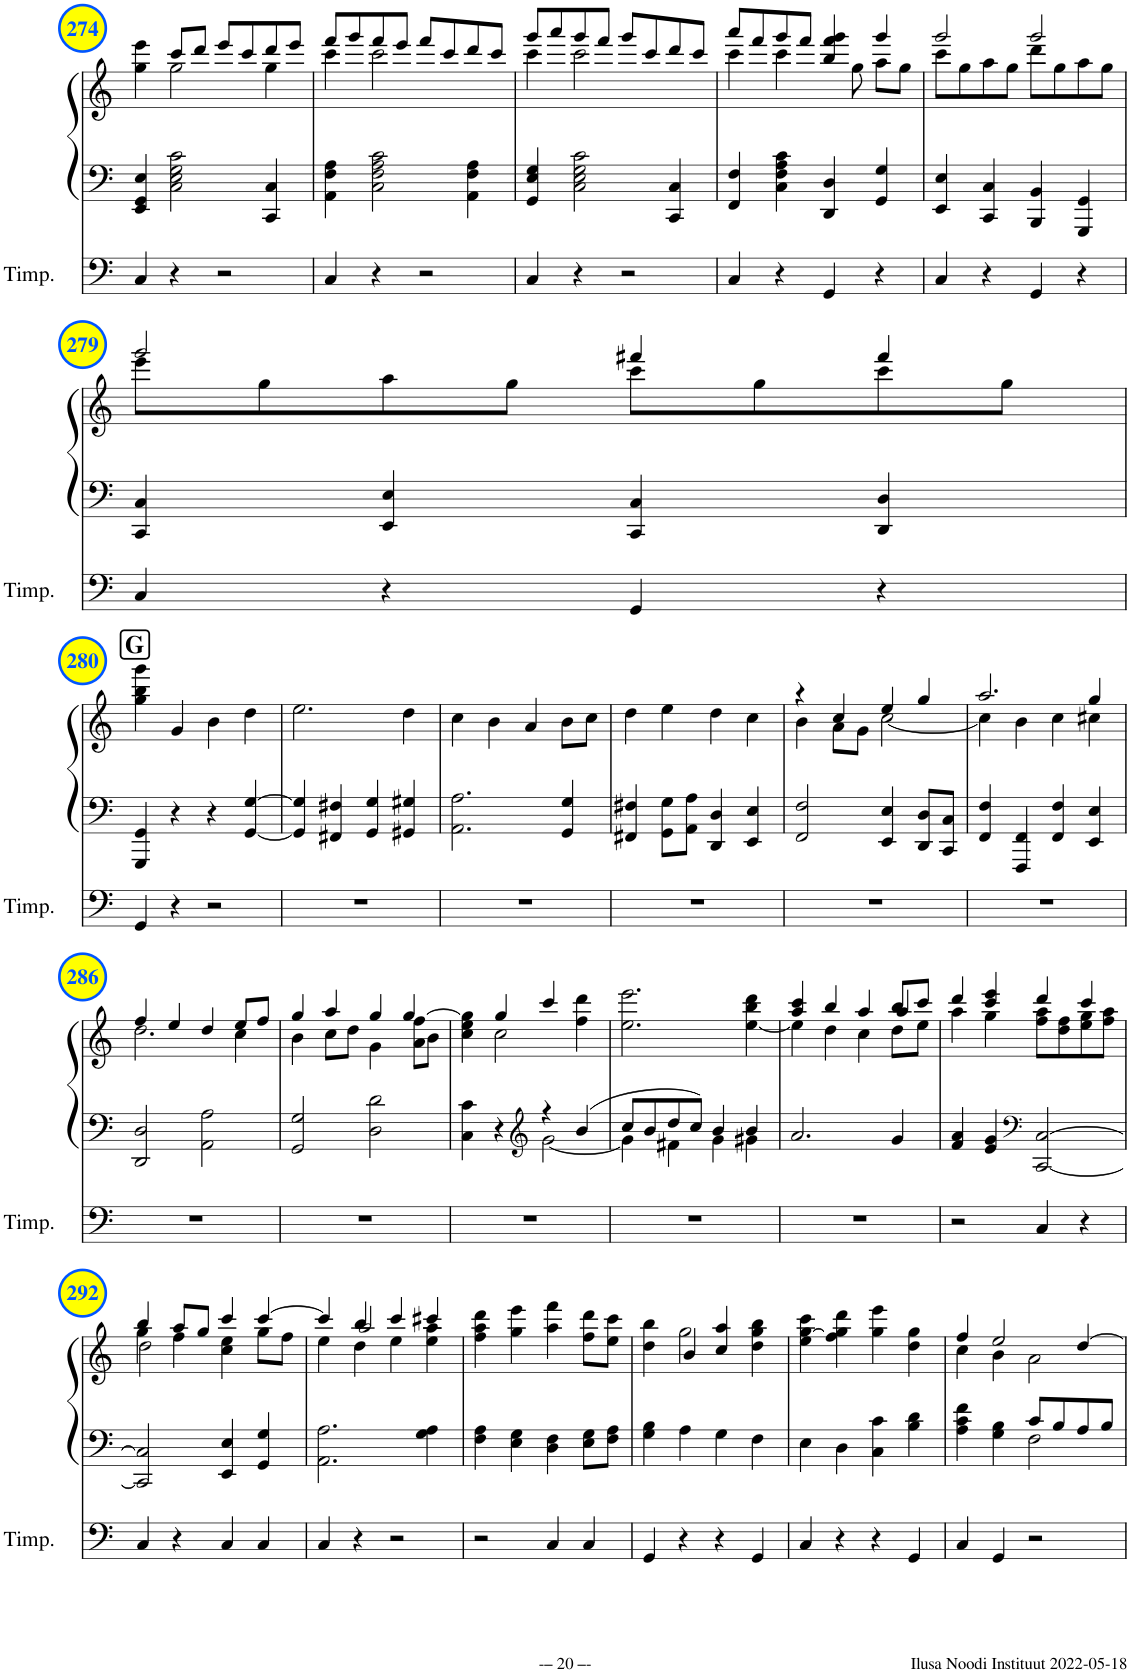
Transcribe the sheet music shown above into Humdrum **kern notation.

**kern	**kern	**kern
*part2	*part1	*part1
*staff3	*staff2	*staff1
*I"Timpani	*I"Piano	*
*I'Timp.	*I'Pno	*
!!LO:PB:g=z
*clefF4	*clefF4	*clefG2
*k[]	*k[]	*k[]
*M4/4	*M4/4	*M4/4
*met(c)	*met(c)	*met(c)
=274	=274	=274
*	*	*^
4C/	4EE/ 4GG/ 4E/	4gg\ 4eee\	4ryy
4r	2C\ 2E\ 2G\ 2c\	8ccc/L	2gg\
.	.	8ddd/J	.
2r	.	8eee/L	.
.	.	8ccc/	.
.	4CC/ 4C/	8ddd/	4gg\
.	.	8eee/J	.
=275	=275	=275	=275
4C/	4AA\ 4F\ 4A\	8fff/L	4ccc\
.	.	8ggg/	.
4r	2C\ 2F\ 2A\ 2c\	8fff/	2ccc\
.	.	8eee/J	.
2r	.	8fff/L	.
.	.	8ccc/	.
.	4AA\ 4F\ 4A\	8ddd/	4ryy
.	.	8ccc/J	.
=276	=276	=276	=276
4C/	4GG/ 4E/ 4G/	8ggg/L	4ccc\
.	.	8aaa/	.
4r	2C\ 2E\ 2G\ 2c\	8ggg/	2ccc\
.	.	8fff/J	.
2r	.	8ggg/L	.
.	.	8ccc/	.
.	4CC/ 4C/	8ddd/	4ryy
.	.	8ccc/J	.
=277	=277	=277	=277
*	*	*	*^
4C/	4FF/ 4F/	8aaa/L	8ryy	4ccc\
.	.	8fff/	8ryy@	.
4r	4C\ 4F\ 4A\ 4c\	8ggg/	8ryy@	4ccc\
.	.	8fff/J	8ryy@	.
4GG/	4DD/ 4D/	4bb/ 4fff/ 4ggg/	8ryy@	4ryy
.	.	.	8gg\	.
4r	4GG/ 4G/	4ggg/	4ryy	8aa\L
.	.	.	.	8gg\J
*	*	*	*v	*v
=278	=278	=278	=278
4C/	4EE/ 4E/	2ggg/	8ccc\L
.	.	.	8gg\
4r	4CC/ 4C/	.	8aa\
.	.	.	8gg\J
4GG/	4BBB/ 4BB/	2ggg/	8ddd\L
.	.	.	8gg\
4r	4GGG/ 4GG/	.	8aa\
.	.	.	8gg\J
!!LO:LB:g=z	!!
=279	=279	=279	=279
4C/	4CC/ 4C/	2ggg/	8eee\L
.	.	.	8gg\
4r	4EE/ 4E/	.	8aa\
.	.	.	8gg\J
4GG/	4CC/ 4C/	4fff#X/	8ccc\L
.	.	.	8gg\
4r	4DD/ 4D/	4fff#/	8ccc\
.	.	.	8gg\J
*	*	*v	*v
!!LO:LB:g=z
!!LO:REH:place=s1:a:B:cj:fs=14:t=G
=280	=280	=280
4GG/	4GGG/ 4GG/	4gg\ 4bb\ 4ggg\
4r	4r	4g/
2r	4r	4b\
.	[4GG/ [4G/	4dd\
=281	=281	=281
1r	4GG/] 4G/]	2.ee\
.	4FF#X/ 4F#X/	.
.	4GG/ 4G/	.
.	4GG#X/ 4G#X/	4dd\
=282	=282	=282
1r	2.AA\ 2.A\	4cc\
.	.	4b\
.	.	4a/
.	4GG/ 4G/	8b\L
.	.	8cc\J
=283	=283	=283
1r	4FF#X/ 4F#X/	4dd\
.	8GG\ 8G\L	4ee\
.	8AA\ 8A\J	.
.	4DD/ 4D/	4dd\
.	4EE/ 4E/	4cc\
=284	=284	=284
*	*	*^
1r	2FF/ 2F/	4r	4b\
.	.	4cc/	8a\L
.	.	.	8g\J
.	4EE/ 4E/	4ee/	[2cc\
.	8DD/ 8D/L	4gg/	.
.	8CC/ 8C/J	.	.
=285	=285	=285	=285
1r	4FF/ 4F/	2.aa/	4cc\]
.	4FFF/ 4FF/	.	4b\
.	4FF/ 4F/	.	4cc\
.	4EE/ 4E/	4gg/	4cc#X\
!!LO:LB:g=z	!!
=286	=286	=286	=286
1r	2DD/ 2D/	4ff/	2.dd\
.	.	4ee/	.
.	2AA\ 2A\	4dd/	.
.	.	8ee/L	4cc\
.	.	8ff/J	.
=287	=287	=287	=287
1r	2GG/ 2G/	4gg/	4b\
.	.	4aa/	8cc\L
.	.	.	8dd\J
.	2D\ 2d\	4gg/	4g\
.	.	[4gg/	8a\ 8ff\L
.	.	.	8b\J
=288	=288	=288	=288
*	*^	*	*
1r	4C\ 4c\	2ryy	4cc\ 4ee\ 4gg\]	4ryy
.	4r	.	4gg/	2cc\
*	*clefG2	*	*	*
.	4r	[2g\	4ccc/	.
.	4b/	.	4ff\ 4ddd\	4ryy
*	*	*	*v	*v
=289	=289	=289	=289
1r	8cc/L	4g\]	2.ee\ 2.eee\
.	8b/	.	.
.	8dd/	4f#X\	.
.	8cc/J	.	.
.	4b/	4g\	.
.	4b/	4g#X\	[4ee\ 4bb\ 4ddd\
*	*v	*v	*
=290	=290	=290
*	*	*^
*	*	*	*^
1r	2.a/	4aa/ 4ccc/	4ee\]	2.ryy
.	.	4bb/	4dd\	.
.	.	4aa/	4cc\	.
.	4g/	8bb/L	8dd\L	4aa/
.	.	8ccc/J	8ee\J	.
*	*	*	*v	*v
=291	=291	=291	=291
2r	4f/ 4a/	4ddd/	4aa\
.	4e/ 4g/	4ccc/ 4eee/	4gg\
*	*clefF4	*	*
4C/	[2CC/ [2C/	4ddd/	8ff\ 8aa\L
.	.	.	8dd\ 8ff\
4r	.	4ccc/	8ee\ 8gg\
.	.	.	8ff\ 8aa\J
!!LO:LB:g=z
=292	=292	=292	=292
*	*	*	*^
4C/	2CC/] 2C/]	4bb/	4gg\	2dd\
4r	.	8aa/L	4ff\	.
.	.	8gg/J	.	.
4C/	4EE/ 4E/	4ccc/	4cc\ 4ee\	2ryy
4C/	4GG/ 4G/	[4ccc/	8gg\L	.
.	.	.	8ff\J	.
=293	=293	=293	=293	=293
4C/	2.AA\ 2.A\	4ccc/]	4ee\	4ryy
4r	.	4bb/	4dd\	2aa/
2r	.	4ccc/	4ee\	.
.	4G\ 4A\	4ccc#X/	4ee\ 4aa\	4ryy
*	*	*v	*v	*v
=294	=294	=294
2r	4F\ 4A\	4ff\ 4aa\ 4ddd\
.	4E\ 4G\	4gg\ 4eee\
4C/	4D\ 4F\	4aa\ 4fff\
4C/	8E\ 8G\L	8ff\ 8ddd\L
.	8F\ 8A\J	8ee\ 8ccc\J
=295	=295	=295
*	*	*^
4GG/	4G\ 4B\	4dd\ 4bb\	4ryy
4r	4A\	4b/	2gg\
4r	4G\	4cc/ 4aa/	.
4GG/	4F\	4dd\ 4gg\ 4bb\	4ryy
*	*	*v	*v
=296	=296	=296
4C/	4E\	4ee\ [4gg\ 4ccc\
4r	4D\	4ff\ 4gg\] 4ddd\
4r	4C\ 4c\	4gg\ 4eee\
4GG/	4B\ 4d\	4dd\ 4gg\
=297	=297	=297
*	*^	*^
4C/	4A\ 4c\ 4f\	2ryy	4ff/	4cc\
4GG/	4G\ 4B\	.	2ee/	4b\
2r	8c/L	2F\	.	2a\
.	8B/	.	.	.
.	8A/	.	[4dd/	.
.	8B/J	.	.	.
*	*v	*v	*	*
*	*	*v	*v
=	=	=
*-	*-	*-
